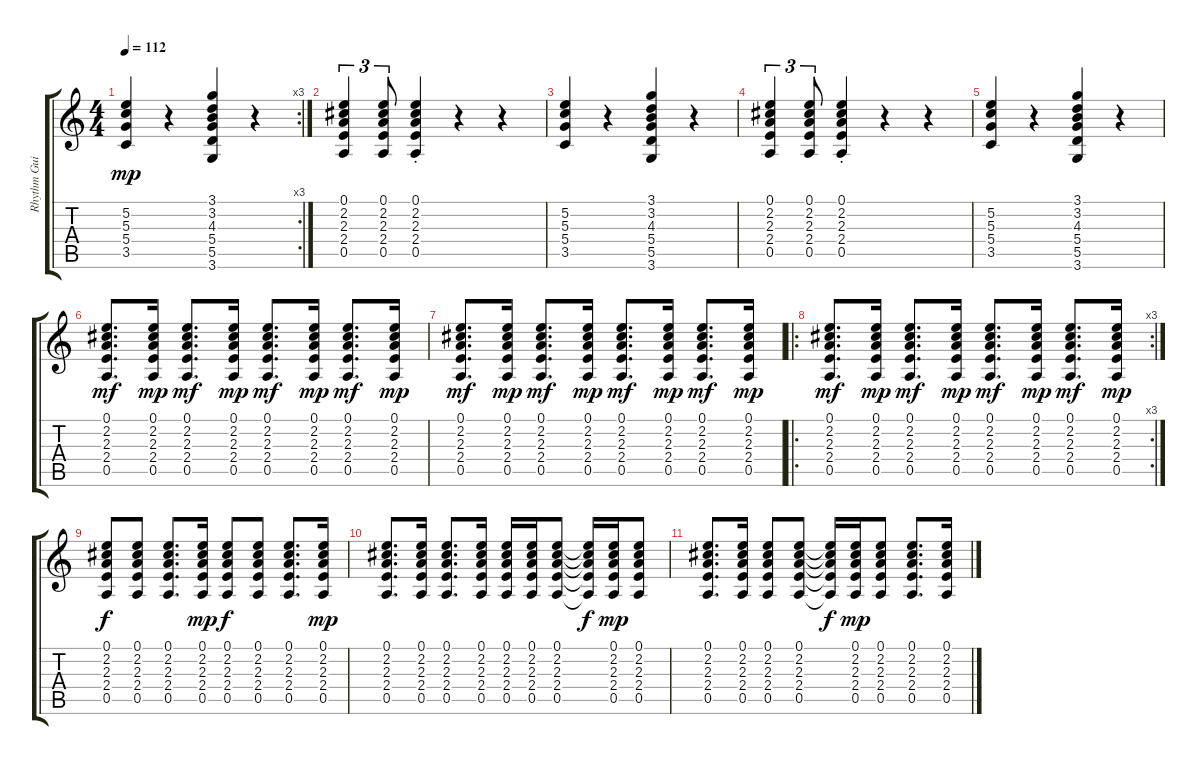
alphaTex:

\track ("Rhythm Guitar" "Rhythm Gui") {instrument overdrivenguitar}
\staff {score tabs}
\tuning (E4 B3 G3 D3 A2 E2) {hide}
\rc 3
\ts (4 4)
\tempo 112
\clef g2
\ks c
(5.2 5.3 5.4 3.5).4{dy mp} r.4 (3.1 3.2 4.3 5.4 5.5 3.6).4 r.4 |
(0.1 2.2 2.3 2.4 0.5).4{tu (3 2)} (0.1 2.2 2.3 2.4 0.5).8{tu (3 2)} (0.1{st} 2.2{st} 2.3{st} 2.4{st} 0.5{st}).4 r.4 r.4 |
(5.2 5.3 5.4 3.5).4 r.4 (3.1 3.2 4.3 5.4 5.5 3.6).4 r.4 |
(0.1 2.2 2.3 2.4 0.5).4{tu (3 2)} (0.1 2.2 2.3 2.4 0.5).8{tu (3 2)} (0.1{st} 2.2{st} 2.3{st} 2.4{st} 0.5{st}).4 r.4 r.4 |
(5.2 5.3 5.4 3.5).4 r.4 (3.1 3.2 4.3 5.4 5.5 3.6).4 r.4 |
(0.1 2.2 2.3 2.4 0.5).8{d dy mf} (0.1 2.2 2.3 2.4 0.5).16{dy mp} (0.1 2.2 2.3 2.4 0.5).8{d dy mf} (0.1 2.2 2.3 2.4 0.5).16{dy mp} (0.1 2.2 2.3 2.4 0.5).8{d dy mf} (0.1 2.2 2.3 2.4 0.5).16{dy mp} (0.1 2.2 2.3 2.4 0.5).8{d dy mf} (0.1 2.2 2.3 2.4 0.5).16{dy mp} |
(0.1 2.2 2.3 2.4 0.5).8{d dy mf} (0.1 2.2 2.3 2.4 0.5).16{dy mp} (0.1 2.2 2.3 2.4 0.5).8{d dy mf} (0.1 2.2 2.3 2.4 0.5).16{dy mp} (0.1 2.2 2.3 2.4 0.5).8{d dy mf} (0.1 2.2 2.3 2.4 0.5).16{dy mp} (0.1 2.2 2.3 2.4 0.5).8{d dy mf} (0.1 2.2 2.3 2.4 0.5).16{dy mp} |
\ro
\rc 3
(0.1 2.2 2.3 2.4 0.5).8{d dy mf} (0.1 2.2 2.3 2.4 0.5).16{dy mp} (0.1 2.2 2.3 2.4 0.5).8{d dy mf} (0.1 2.2 2.3 2.4 0.5).16{dy mp} (0.1 2.2 2.3 2.4 0.5).8{d dy mf} (0.1 2.2 2.3 2.4 0.5).16{dy mp} (0.1 2.2 2.3 2.4 0.5).8{d dy mf} (0.1 2.2 2.3 2.4 0.5).16{dy mp} |
(0.1 2.2 2.3 2.4 0.5).8{dy f volume 0} (0.1 2.2 2.3 2.4 0.5).8 (0.1 2.2 2.3 2.4 0.5).8{d} (0.1 2.2 2.3 2.4 0.5).16{dy mp} (0.1 2.2 2.3 2.4 0.5).8{dy f} (0.1 2.2 2.3 2.4 0.5).8 (0.1 2.2 2.3 2.4 0.5).8{d} (0.1 2.2 2.3 2.4 0.5).16{dy mp} |
(0.1 2.2 2.3 2.4 0.5).8{d} (0.1 2.2 2.3 2.4 0.5).16 (0.1 2.2 2.3 2.4 0.5).8{d} (0.1 2.2 2.3 2.4 0.5).16 (0.1 2.2 2.3 2.4 0.5).16 (0.1 2.2 2.3 2.4 0.5).16 (0.1 2.2 2.3 2.4 0.5).8 (0.1{t} 2.2{t} 2.3{t} 2.4{t} 0.5{t}).16{dy f} (0.1 2.2 2.3 2.4 0.5).16{dy mp} (0.1 2.2 2.3 2.4 0.5).8 |
(0.1 2.2 2.3 2.4 0.5).8{d} (0.1 2.2 2.3 2.4 0.5).16 (0.1 2.2 2.3 2.4 0.5).8 (0.1 2.2 2.3 2.4 0.5).8 (0.1{t} 2.2{t} 2.3{t} 2.4{t} 0.5{t}).16{dy f} (0.1 2.2 2.3 2.4 0.5).16{dy mp} (0.1 2.2 2.3 2.4 0.5).8 (0.1 2.2 2.3 2.4 0.5).8{d} (0.1 2.2 2.3 2.4 0.5).16
